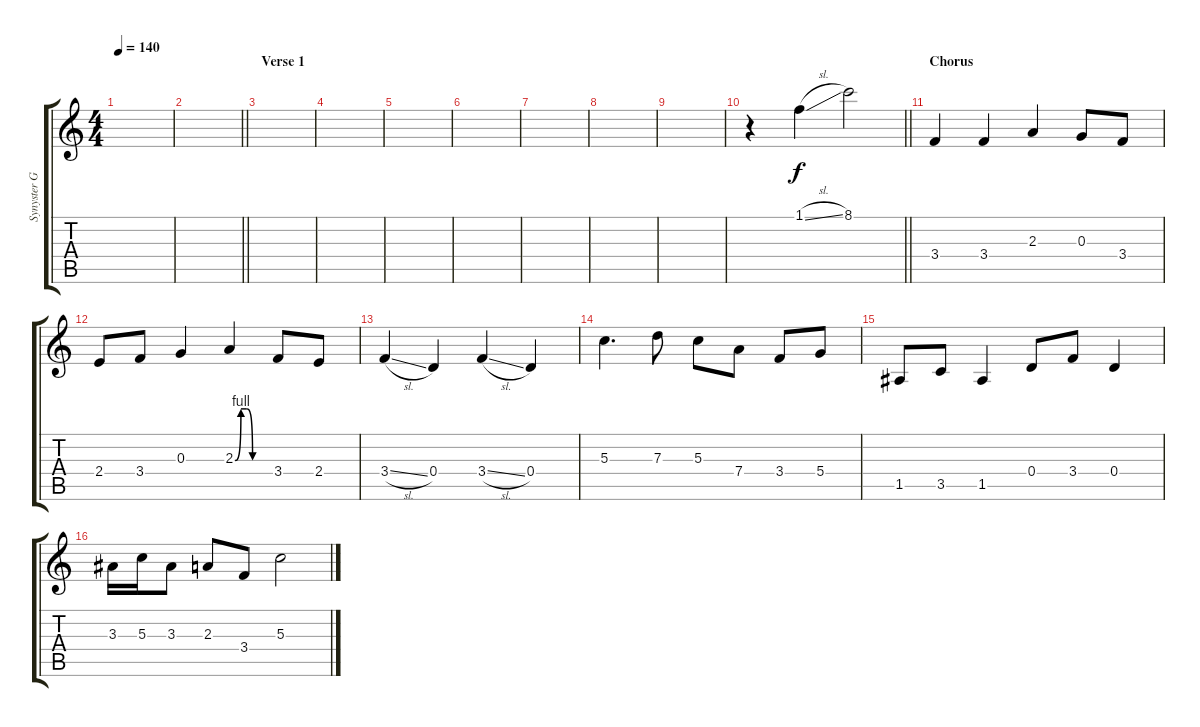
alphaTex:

\track ("Synyster Gates" "Synyster G") {instrument distortionguitar}
\staff {score tabs}
\tuning (E4 B3 G3 D3 A2 E2) {hide}
\ts (4 4)
\tempo 140
\clef g2
\ks c
|
\barLineRight lightlight
|
\section ("" "Verse 1")
|
|
|
|
|
|
|
\barLineRight lightlight
r.4 1.1{sl}.4 8.1.2 |
\section ("" "Chorus")
3.4.4 3.4.4 2.3.4 0.3.8 3.4.8 |
2.4.8 3.4.8 0.3.4 2.3{be (custom 0 0 10 4 20 4 30 0 60 0)}.4 3.4.8 2.4.8 |
3.4{sl}.4 0.4.4 3.4{sl}.4 0.4.4 |
5.3.4{d} 7.3.8 5.3.8 7.4.8 3.4.8 5.4.8 |
1.5.8 3.5.8 1.5.4 0.4.8 3.4.8 0.4.4 |
3.3.16 5.3.16 3.3.8 2.3.8 3.4.8 5.3.2
